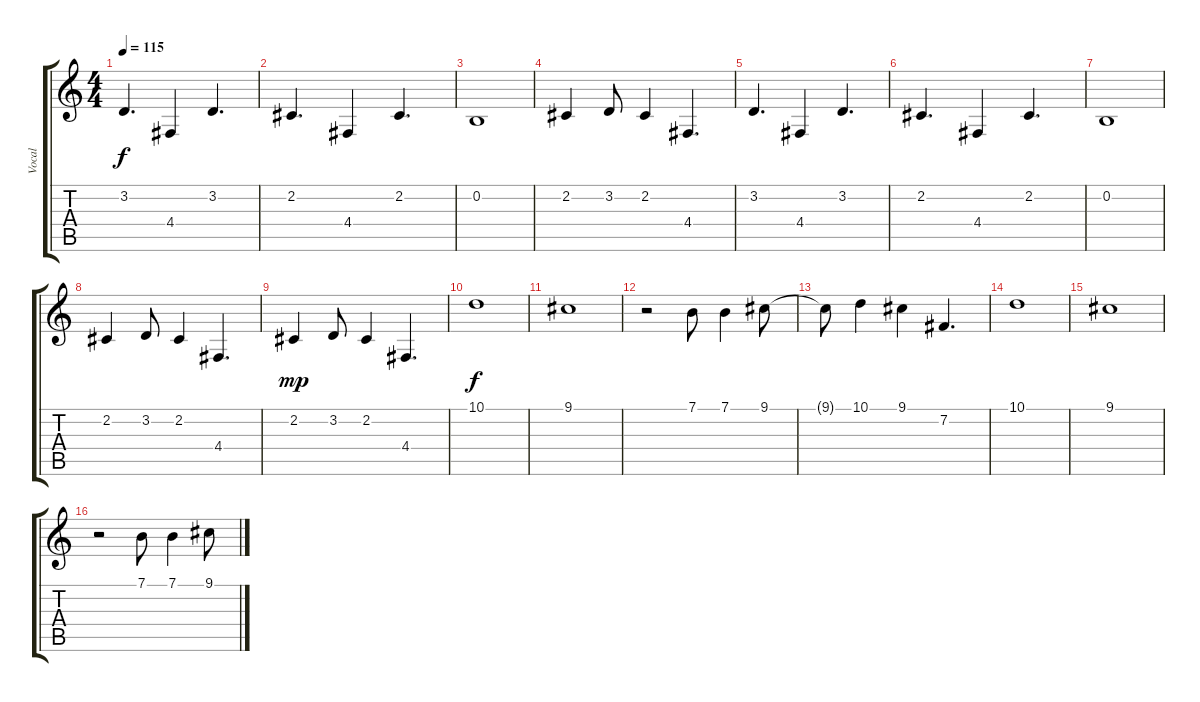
\track ("Vocal" "Vocal") {instrument pad2warm}
\staff {score tabs}
\tuning (E4 B3 G3 D3 A2 E2) {hide}
\ts (4 4)
\tempo 115
\clef g2
\ks c
3.2.4{d dy f} 4.4.4 3.2.4{d} |
2.2.4{d} 4.4.4 2.2.4{d} |
0.2.1 |
2.2.4 3.2.8 2.2.4 4.4.4{d} |
3.2.4{d} 4.4.4 3.2.4{d} |
2.2.4{d} 4.4.4 2.2.4{d} |
0.2.1 |
2.2.4 3.2.8 2.2.4 4.4.4{d} |
2.2.4{dy mp} 3.2.8 2.2.4 4.4.4{d} |
10.1.1{dy f} |
9.1.1 |
r.2 7.1.8 7.1.4 9.1.8 |
9.1{t}.8 10.1.4 9.1.4 7.2.4{d} |
10.1.1 |
9.1.1 |
r.2 7.1.8 7.1.4 9.1.8
